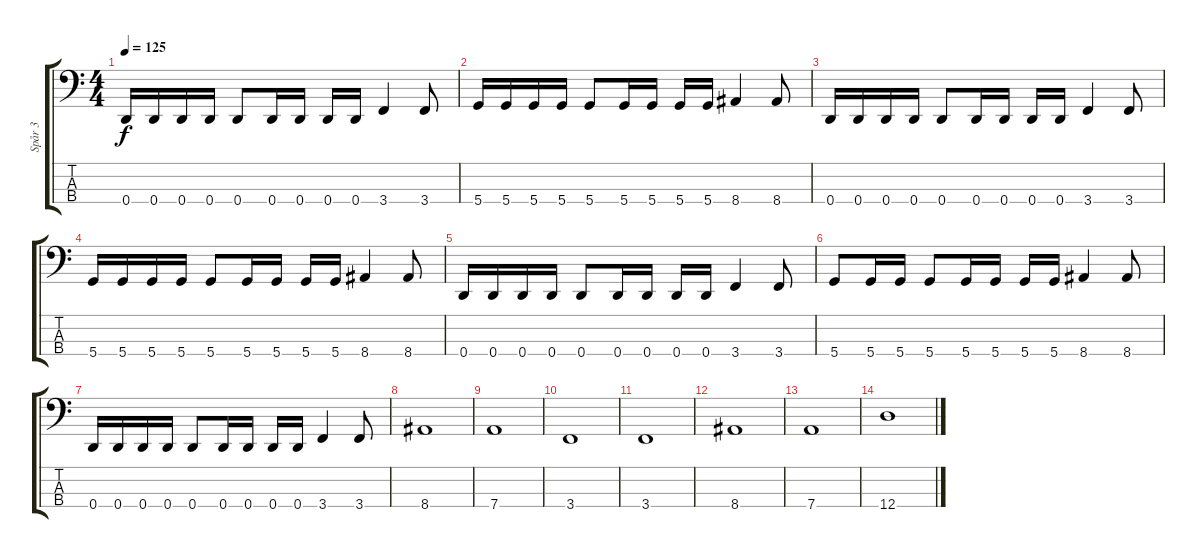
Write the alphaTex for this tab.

\track ("Spår 3" "Spår 3") {instrument electricbassfinger}
\staff {score tabs}
\tuning (G2 D2 A1 D1) {hide}
\ts (4 4)
\tempo 125
\clef f4
\ks c
0.4.16{dy f} 0.4.16 0.4.16 0.4.16 0.4.8 0.4.16 0.4.16 0.4.16 0.4.16 3.4.4 3.4.8 |
5.4.16 5.4.16 5.4.16 5.4.16 5.4.8 5.4.16 5.4.16 5.4.16 5.4.16 8.4.4 8.4.8 |
0.4.16 0.4.16 0.4.16 0.4.16 0.4.8 0.4.16 0.4.16 0.4.16 0.4.16 3.4.4 3.4.8 |
5.4.16 5.4.16 5.4.16 5.4.16 5.4.8 5.4.16 5.4.16 5.4.16 5.4.16 8.4.4 8.4.8 |
0.4.16 0.4.16 0.4.16 0.4.16 0.4.8 0.4.16 0.4.16 0.4.16 0.4.16 3.4.4 3.4.8 |
5.4.8 5.4.16 5.4.16 5.4.8 5.4.16 5.4.16 5.4.16 5.4.16 8.4.4 8.4.8 |
0.4.16 0.4.16 0.4.16 0.4.16 0.4.8 0.4.16 0.4.16 0.4.16 0.4.16 3.4.4 3.4.8 |
8.4.1 |
7.4.1 |
3.4.1 |
3.4.1 |
8.4.1 |
7.4.1 |
12.4.1
